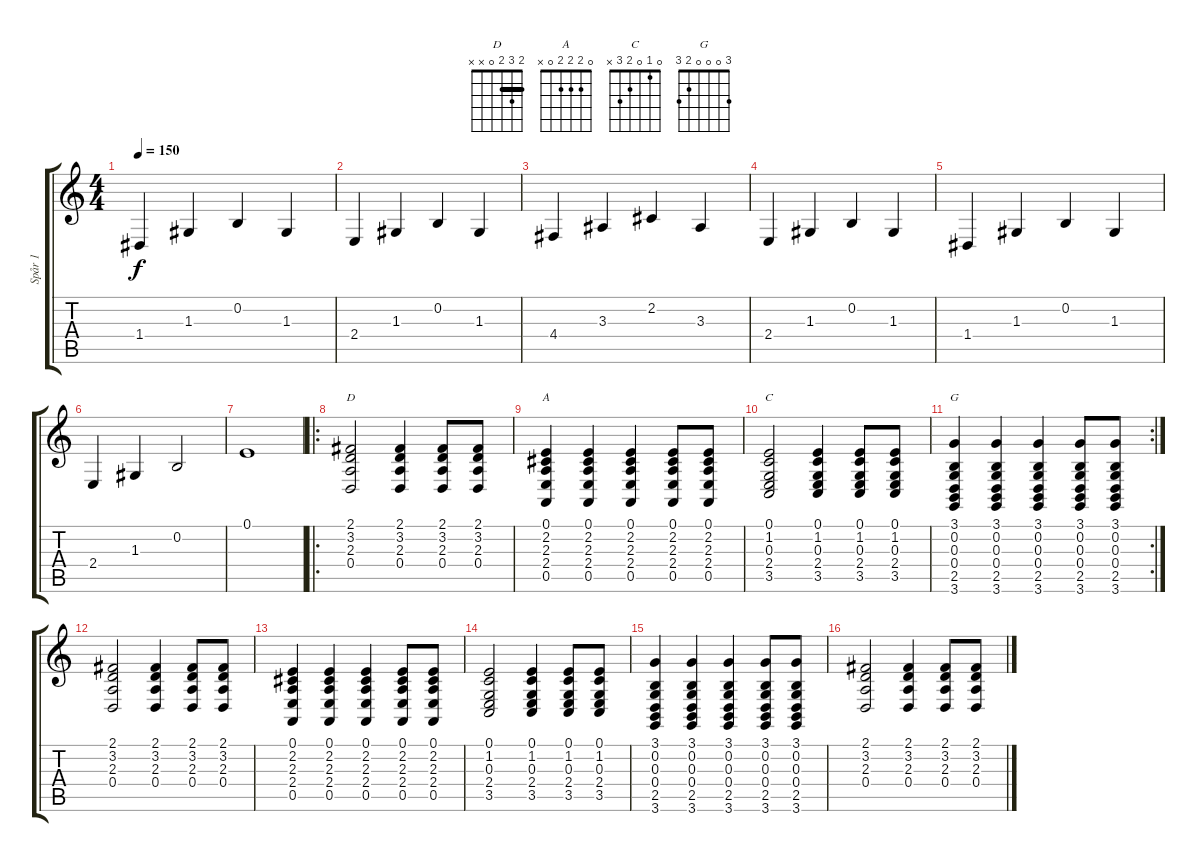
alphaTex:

\track ("Spår 1" "Spår 1") {instrument acousticgrandpiano}
\staff {score tabs}
\tuning (E4 B3 G3 D3 A2 E2) {hide}
\chord ("D" 2 3 2 0 x x) {barre 2}
\chord ("A" 0 2 2 2 0 x)
\chord ("C" 0 1 0 2 3 x)
\chord ("G" 3 0 0 0 2 3)
\ts (4 4)
\tempo 150
\clef g2
\ks c
1.4.4{dy f} 1.3.4 0.2.4 1.3.4 |
2.4.4 1.3.4 0.2.4 1.3.4 |
4.4.4 3.3.4 2.2.4 3.3.4 |
2.4.4 1.3.4 0.2.4 1.3.4 |
1.4.4 1.3.4 0.2.4 1.3.4 |
2.4.4 1.3.4 0.2.2 |
0.1.1 |
\ro
(2.1 3.2 2.3 0.4).2{ch "D"} (2.1 3.2 2.3 0.4).4 (2.1 3.2 2.3 0.4).8 (2.1 3.2 2.3 0.4).8 |
(0.1 2.2 2.3 2.4 0.5).4{ch "A"} (0.1 2.2 2.3 2.4 0.5).4 (0.1 2.2 2.3 2.4 0.5).4 (0.1 2.2 2.3 2.4 0.5).8 (0.1 2.2 2.3 2.4 0.5).8 |
(0.1 1.2 0.3 2.4 3.5).2{ch "C"} (0.1 1.2 0.3 2.4 3.5).4 (0.1 1.2 0.3 2.4 3.5).8 (0.1 1.2 0.3 2.4 3.5).8 |
\rc 2
(3.1 0.2 0.3 0.4 2.5 3.6).4{ch "G"} (3.1 0.2 0.3 0.4 2.5 3.6).4 (3.1 0.2 0.3 0.4 2.5 3.6).4 (3.1 0.2 0.3 0.4 2.5 3.6).8 (3.1 0.2 0.3 0.4 2.5 3.6).8 |
(2.1 3.2 2.3 0.4).2 (2.1 3.2 2.3 0.4).4 (2.1 3.2 2.3 0.4).8 (2.1 3.2 2.3 0.4).8 |
(0.1 2.2 2.3 2.4 0.5).4 (0.1 2.2 2.3 2.4 0.5).4 (0.1 2.2 2.3 2.4 0.5).4 (0.1 2.2 2.3 2.4 0.5).8 (0.1 2.2 2.3 2.4 0.5).8 |
(0.1 1.2 0.3 2.4 3.5).2 (0.1 1.2 0.3 2.4 3.5).4 (0.1 1.2 0.3 2.4 3.5).8 (0.1 1.2 0.3 2.4 3.5).8 |
(3.1 0.2 0.3 0.4 2.5 3.6).4 (3.1 0.2 0.3 0.4 2.5 3.6).4 (3.1 0.2 0.3 0.4 2.5 3.6).4 (3.1 0.2 0.3 0.4 2.5 3.6).8 (3.1 0.2 0.3 0.4 2.5 3.6).8 |
(2.1 3.2 2.3 0.4).2 (2.1 3.2 2.3 0.4).4 (2.1 3.2 2.3 0.4).8 (2.1 3.2 2.3 0.4).8
